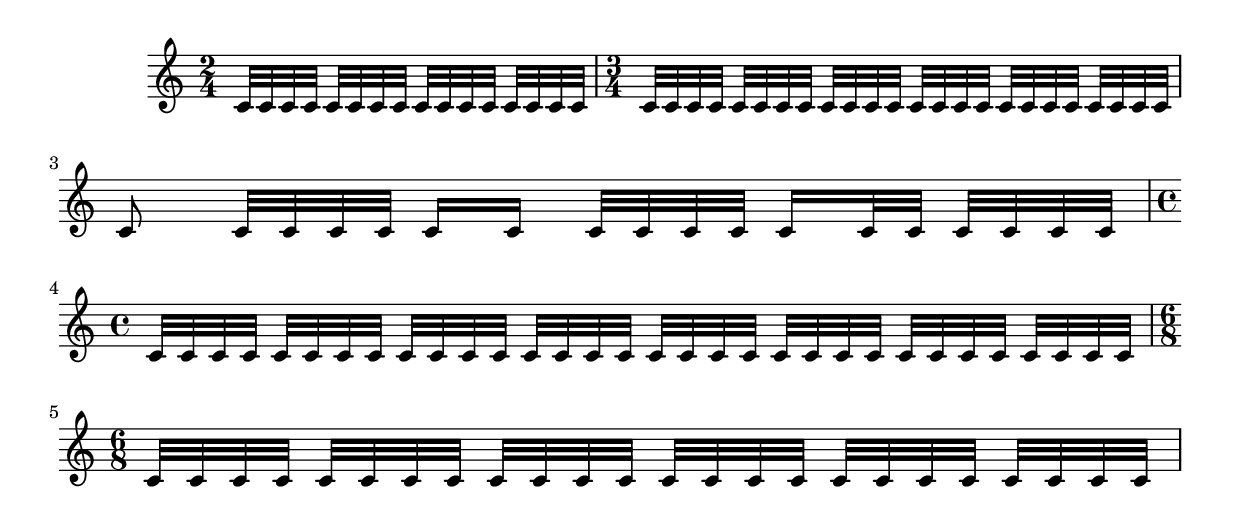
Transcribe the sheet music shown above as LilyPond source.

\version "2.19.0"

\header {

  doctitle = "beamExceptions"

  texinfo = "beamExceptions is used to modify the automatic beaming for certain durations;
  the expected grouping is given after the note duration"

}

\relative c' {
  \time 2/4
  \set Score.beamExceptions =
    \beamExceptions \repeat unfold 4 { 32[ 32 32 32] }
  \repeat unfold 16 c32
  \time 3/4
  \set Score.beamExceptions =
    \beamExceptions \repeat unfold 6 { 32[ 32 32 32] }
  \repeat unfold 24 c32
  c8 c32 c32 c32 c32 c16 c16 c32 c32 c32 c32 c16 c32 c32 c32 c32 c32 c32
  \time 4/4
  \set Score.beamExceptions =
    \beamExceptions \repeat unfold 8 { 32[ 32 32 32] }
  \repeat unfold 32 c32
  \time 6/8
  \set Score.beamExceptions =
    \beamExceptions \repeat unfold 6 { 32[ 32 32 32] }
  \repeat unfold 24 c32
}
